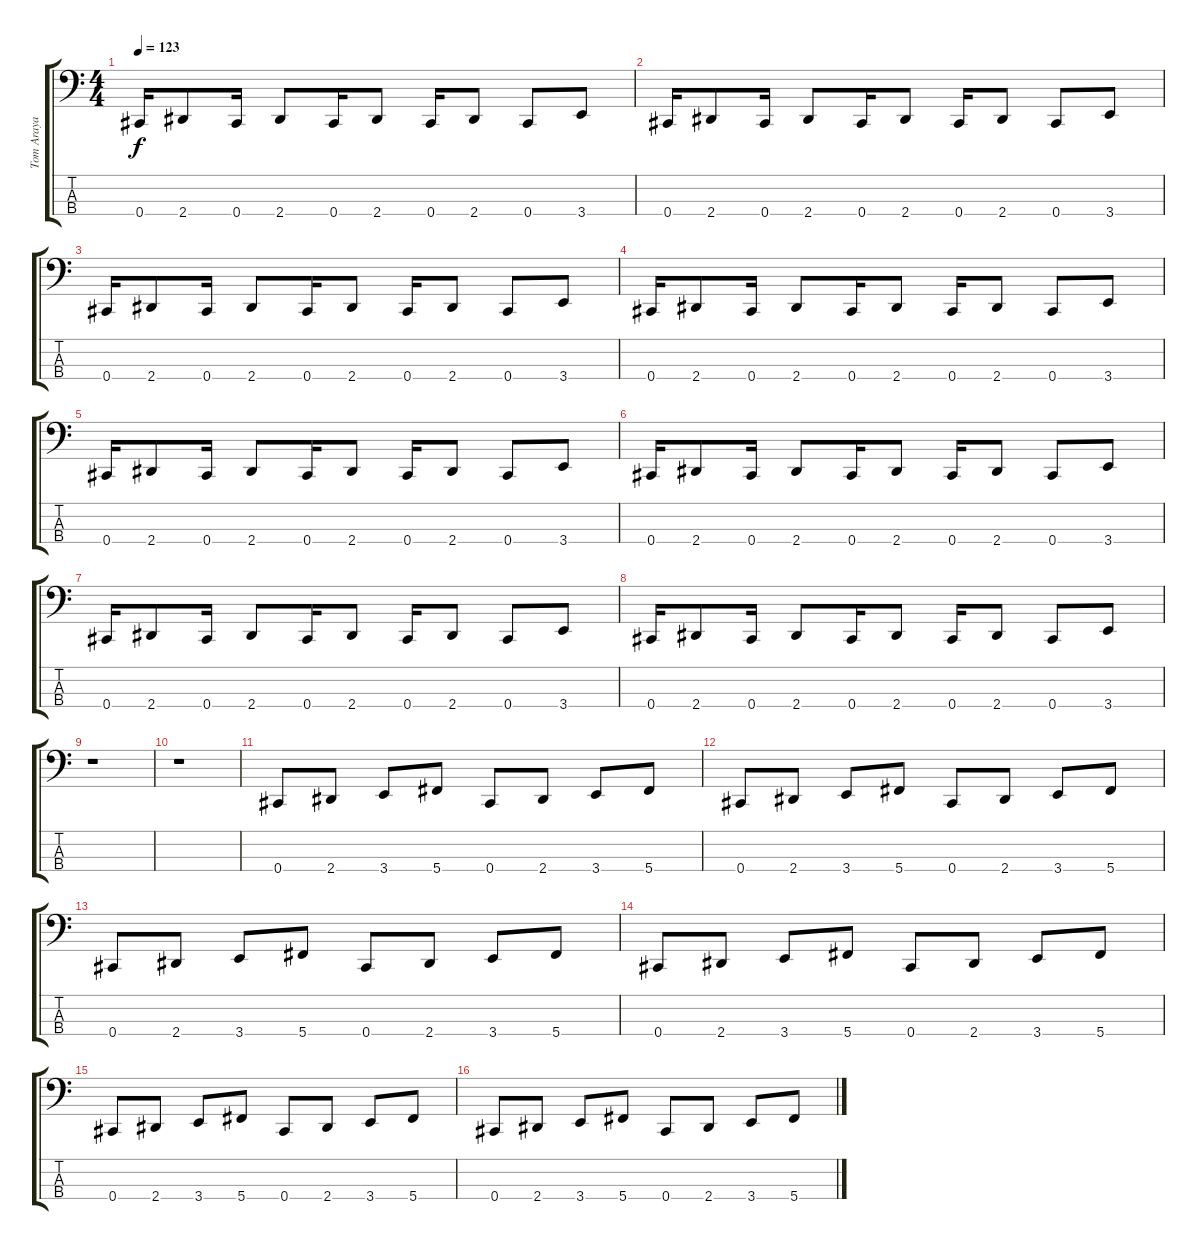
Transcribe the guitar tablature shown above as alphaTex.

\track ("Tom Araya" "Tom Araya") {instrument electricbasspick}
\staff {score tabs}
\tuning (E2 B1 Gb1 Db1) {hide}
\ts (4 4)
\tempo 123
\clef f4
\ks c
0.4.16{dy f} 2.4.8 0.4.16 2.4.8 0.4.16 2.4.8 0.4.16 2.4.8 0.4.8 3.4.8 |
0.4.16 2.4.8 0.4.16 2.4.8 0.4.16 2.4.8 0.4.16 2.4.8 0.4.8 3.4.8 |
0.4.16 2.4.8 0.4.16 2.4.8 0.4.16 2.4.8 0.4.16 2.4.8 0.4.8 3.4.8 |
0.4.16 2.4.8 0.4.16 2.4.8 0.4.16 2.4.8 0.4.16 2.4.8 0.4.8 3.4.8 |
0.4.16 2.4.8 0.4.16 2.4.8 0.4.16 2.4.8 0.4.16 2.4.8 0.4.8 3.4.8 |
0.4.16 2.4.8 0.4.16 2.4.8 0.4.16 2.4.8 0.4.16 2.4.8 0.4.8 3.4.8 |
0.4.16 2.4.8 0.4.16 2.4.8 0.4.16 2.4.8 0.4.16 2.4.8 0.4.8 3.4.8 |
0.4.16 2.4.8 0.4.16 2.4.8 0.4.16 2.4.8 0.4.16 2.4.8 0.4.8 3.4.8 |
r.1 |
r.1 |
0.4.8 2.4.8 3.4.8 5.4.8 0.4.8 2.4.8 3.4.8 5.4.8 |
0.4.8 2.4.8 3.4.8 5.4.8 0.4.8 2.4.8 3.4.8 5.4.8 |
0.4.8 2.4.8 3.4.8 5.4.8 0.4.8 2.4.8 3.4.8 5.4.8 |
0.4.8 2.4.8 3.4.8 5.4.8 0.4.8 2.4.8 3.4.8 5.4.8 |
0.4.8 2.4.8 3.4.8 5.4.8 0.4.8 2.4.8 3.4.8 5.4.8 |
0.4.8 2.4.8 3.4.8 5.4.8 0.4.8 2.4.8 3.4.8 5.4.8
